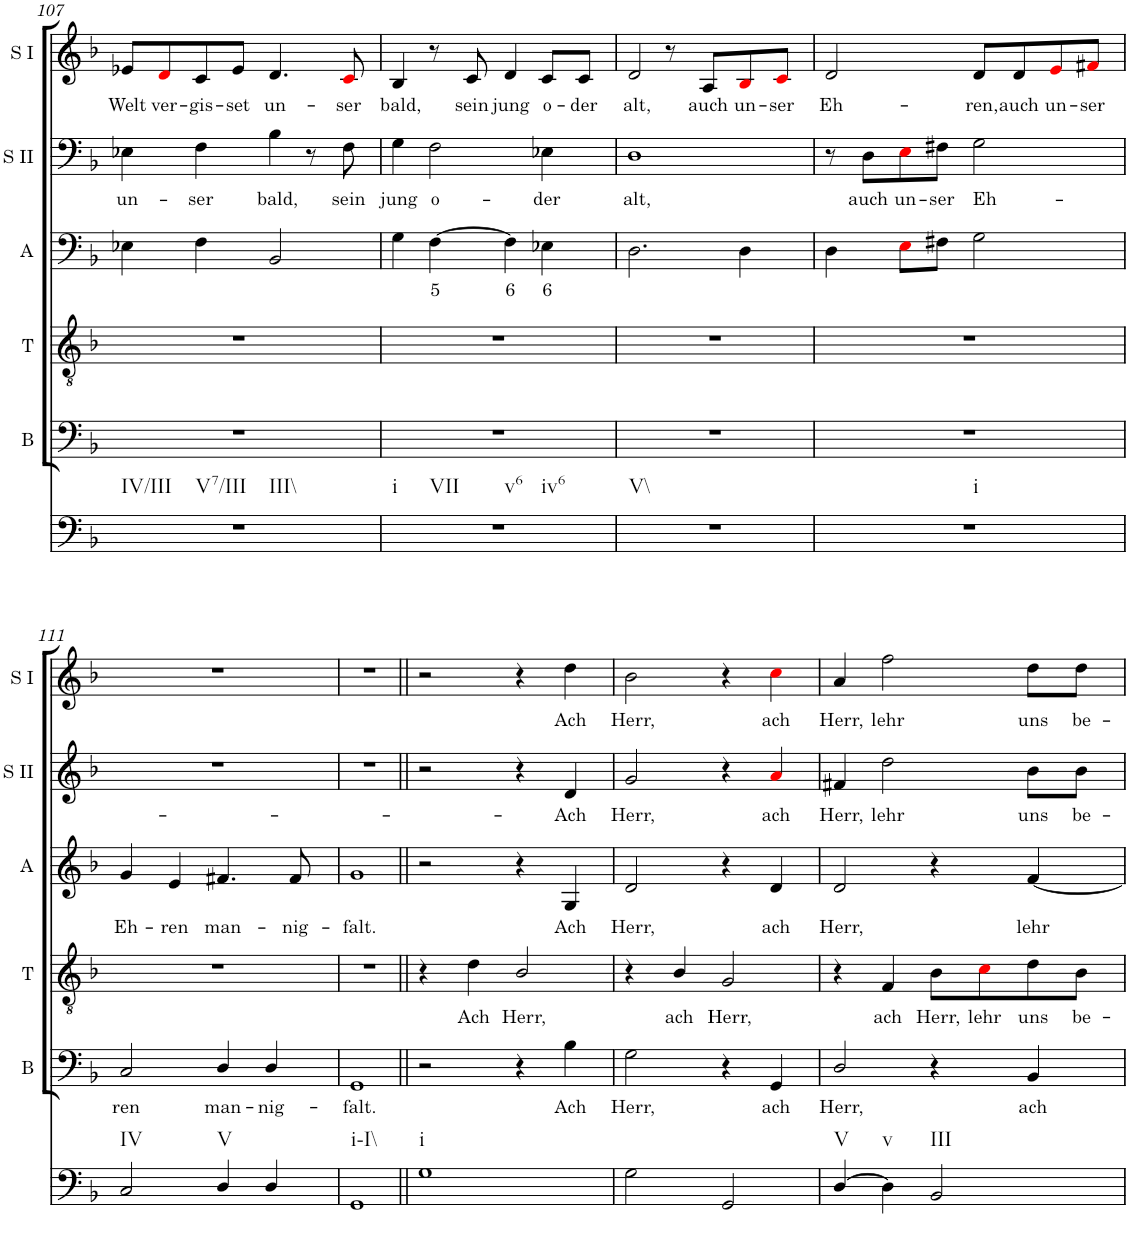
**kern	**kern	**text	**kern	**text	**kern	**text	**kern	**text	**kern	**text
*part6	*part5	*part5	*part4	*part4	*part3	*part3	*part2	*part2	*part1	*part1
*staff6	*staff5	*staff5	*staff4	*staff4	*staff3	*staff3	*staff2	*staff2	*staff1	*staff1
*I"Continuo	*I"Bass	*	*I"Tenor	*	*I"Alto	*	*I"Soprano II	*	*I"Soprano I	*
*	*I'B	*	*I'T	*	*I'A	*	*I'S II	*	*I'S I	*
!!LO:PB:g=z
*clefF4	*clefF4	*	*clefF4	*	*clefF4	*	*clefGv2	*	*clefG2	*
*k[b-]	*k[b-]	*	*k[b-]	*	*k[b-]	*	*k[b-]	*	*k[b-]	*
*M4/4	*M4/4	*	*M4/4	*	*M4/4	*	*M4/4	*	*M4/4	*
=107	=107	=107	=107	=107	=107	=107	=107	=107	=107	=107
!LO:TX:b:t=IV/III	!	!	!	!	!	!	!	!	!	!
!LO:TX:b:t=V7/III	!	!	!	!	!	!	!	!	!	!
!LO:TX:b:t=III\\	!	!	!	!	!	!	!	!	!	!
!	!	!	!	!	!	!	!	!LO:LY:b	!	!LO:LY:b
1r	1r	.	1r	.	4E-X\	.	4E-X\	un-	8e-X/L	Welt
!	!	!	!	!	!	!	!	!	!	!LO:LY:b
.	.	.	.	.	.	.	.	.	8di/	ver-
!	!	!	!	!	!	!	!	!LO:LY:b	!	!LO:LY:b
.	.	.	.	.	4F\	.	4F\	ser	8c/	gis-
!	!	!	!	!	!	!	!	!	!	!LO:LY:b
.	.	.	.	.	.	.	.	.	8e-/J	set
!	!	!	!	!	!	!	!	!LO:LY:b	!	!LO:LY:b
.	.	.	.	.	2BB-/	.	4B-\	bald,	4.d/	un-
.	.	.	.	.	.	.	8r	.	.	.
!	!	!	!	!	!	!	!	!LO:LY:b	!	!LO:LY:b
.	.	.	.	.	.	.	8F\	sein	8ci/	ser
=108	=108	=108	=108	=108	=108	=108	=108	=108	=108	=108
!LO:TX:b:t=i	!	!	!	!	!	!	!	!	!	!
!LO:TX:b:t=VII	!	!	!	!	!	!	!	!	!	!
!LO:TX:b:t=v6	!	!	!	!	!	!	!	!	!	!
!LO:TX:b:t=iv6	!	!	!	!	!	!	!	!	!	!
!	!	!	!	!	!	!	!	!LO:LY:b	!	!LO:LY:b
1r	1r	.	1r	.	4G\	.	4G\	jung	4B-/	bald,
!	!	!	!	!	!	!LO:LY:b	!	!LO:LY:b	!	!
.	.	.	.	.	[4F\	5	2F\	o-	8r	.
!	!	!	!	!	!	!	!	!	!	!LO:LY:b
.	.	.	.	.	.	.	.	.	8c/	sein
!	!	!	!	!	!	!LO:LY:b	!	!	!	!LO:LY:b
.	.	.	.	.	4F\]	6	.	.	4d/	jung
!	!	!	!	!	!	!LO:LY:b	!	!LO:LY:b	!	!LO:LY:b
.	.	.	.	.	4E-X\	6	4E-X\	der	8c/L	o-
!	!	!	!	!	!	!	!	!	!	!LO:LY:b
.	.	.	.	.	.	.	.	.	8c/J	der
=109	=109	=109	=109	=109	=109	=109	=109	=109	=109	=109
!LO:TX:b:t=V\\	!	!	!	!	!	!	!	!	!	!
!	!	!	!	!	!	!	!	!LO:LY:b	!	!LO:LY:b
1r	1r	.	1r	.	2.D\	.	1D	alt,	2d/	alt,
.	.	.	.	.	.	.	.	.	8r	.
!	!	!	!	!	!	!	!	!	!	!LO:LY:b
.	.	.	.	.	.	.	.	.	8A/L	auch
!	!	!	!	!	!	!	!	!	!	!LO:LY:b
.	.	.	.	.	4D\	.	.	.	8B-i/	un-
!	!	!	!	!	!	!	!	!	!	!LO:LY:b
.	.	.	.	.	.	.	.	.	8ci/J	ser
=110	=110	=110	=110	=110	=110	=110	=110	=110	=110	=110
!LO:TX:b:t=i	!	!	!	!	!	!	!	!	!	!
!	!	!	!	!	!	!	!	!	!	!LO:LY:b
1r	1r	.	1r	.	4D\	.	8r	.	2d/	Eh-
!	!	!	!	!	!	!	!	!LO:LY:b	!	!
.	.	.	.	.	.	.	8D\L	auch	.	.
!	!	!	!	!	!	!	!	!LO:LY:b	!	!
.	.	.	.	.	8Ei\L	.	8Ei\	un-	.	.
!	!	!	!	!	!	!	!	!LO:LY:b	!	!
.	.	.	.	.	8F#X\J	.	8F#X\J	ser	.	.
!	!	!	!	!	!	!	!	!LO:LY:b	!	!LO:LY:b
.	.	.	.	.	2G\	.	2G\	Eh-	8d/L	ren,
!	!	!	!	!	!	!	!	!	!	!LO:LY:b
.	.	.	.	.	.	.	.	.	8d/	auch
!	!	!	!	!	!	!	!	!	!	!LO:LY:b
.	.	.	.	.	.	.	.	.	8ei/	un-
!	!	!	!	!	!	!	!	!	!	!LO:LY:b
.	.	.	.	.	.	.	.	.	8f#Xi/J	ser
!!LO:LB:g=z
=111	=111	=111	=111	=111	=111	=111	=111	=111	=111	=111
!LO:TX:b:t=IV	!	!	!	!	!	!	!	!	!	!
!	!	!LO:LY:b	!	!	!	!LO:LY:b	!	!	!	!
2C/	2C/	ren	1r	.	4g/	Eh-	1r	.	1r	.
!	!	!	!	!	!	!LO:LY:b	!	!	!	!
.	.	.	.	.	4e/	ren	.	.	.	.
!LO:TX:b:t=V	!	!	!	!	!	!	!	!	!	!
!	!	!LO:LY:b	!	!	!	!LO:LY:b	!	!	!	!
4D/	4D/	man-	.	.	4.f#X/	man-	.	.	.	.
!	!	!LO:LY:b	!	!	!	!	!	!	!	!
4D/	4D/	nig-	.	.	.	.	.	.	.	.
!	!	!	!	!	!	!LO:LY:b	!	!	!	!
.	.	.	.	.	8f#/	nig-	.	.	.	.
=112	=112	=112	=112	=112	=112	=112	=112	=112	=112	=112
!LO:TX:b:t=i\\-I\\	!	!	!	!	!	!	!	!	!	!
!	!	!LO:LY:b	!	!	!	!LO:LY:b	!	!	!	!
1GG	1GG	falt.	1r	.	1g	falt.	1r	.	1r	.
=113||	=113||	=113||	=113||	=113||	=113||	=113||	=113||	=113||	=113||	=113||
!LO:TX:b:t=i	!	!	!	!	!	!	!	!	!	!
1G	2r	.	4r	.	2r	.	2r	.	2r	.
!	!	!	!	!LO:LY:b	!	!	!	!	!	!
.	.	.	4d\	Ach	.	.	.	.	.	.
!	!	!	!	!LO:LY:b	!	!	!	!	!	!
.	4r	.	2B-/	Herr,	4r	.	4r	.	4r	.
!	!	!LO:LY:b	!	!	!	!LO:LY:b	!	!LO:LY:b	!	!LO:LY:b
.	4B-\	Ach	.	.	4G/	Ach	4d/	Ach	4dd\	Ach
=114	=114	=114	=114	=114	=114	=114	=114	=114	=114	=114
!	!	!LO:LY:b	!	!	!	!LO:LY:b	!	!LO:LY:b	!	!LO:LY:b
2G\	2G\	Herr,	4r	.	2d/	Herr,	2g/	Herr,	2b-\	Herr,
!	!	!	!	!LO:LY:b	!	!	!	!	!	!
.	.	.	4B-/	ach	.	.	.	.	.	.
!	!	!	!	!LO:LY:b	!	!	!	!	!	!
2GG/	4r	.	2G/	Herr,	4r	.	4r	.	4r	.
!	!	!LO:LY:b	!	!	!	!LO:LY:b	!	!LO:LY:b	!	!LO:LY:b
.	4GG/	ach	.	.	4d/	ach	4ai/	ach	4cci\	ach
=115	=115	=115	=115	=115	=115	=115	=115	=115	=115	=115
!LO:TX:b:t=V	!	!	!	!	!	!	!	!	!	!
!	!	!LO:LY:b	!	!	!	!LO:LY:b	!	!LO:LY:b	!	!LO:LY:b
[4D/	2D/	Herr,	4r	.	2d/	Herr,	4f#X/	Herr,	4a/	Herr,
!LO:TX:b:t=v	!	!	!	!	!	!	!	!	!	!
!	!	!	!	!LO:LY:b	!	!	!	!LO:LY:b	!	!LO:LY:b
4D\]	.	.	4F/	ach	.	.	2dd\	lehr	2ff\	lehr
!LO:TX:b:t=III	!	!	!	!	!	!	!	!	!	!
!	!	!	!	!LO:LY:b	!	!	!	!	!	!
2BB-/	4r	.	8B-\L	Herr,	4r	.	.	.	.	.
!	!	!	!	!LO:LY:b	!	!	!	!	!	!
.	.	.	8ci\	lehr	.	.	.	.	.	.
!	!	!LO:LY:b	!	!LO:LY:b	!	!LO:LY:b	!	!LO:LY:b	!	!LO:LY:b
.	4BB-/	ach	8d\	uns	[4f/	lehr	8b-\L	uns	8dd\L	uns
!	!	!	!	!LO:LY:b	!	!	!	!LO:LY:b	!	!LO:LY:b
.	.	.	8B-\J	be-	.	.	8b-\J	be-	8dd\J	be-
=	=	=	=	=	=	=	=	=	=	=
*-	*-	*-	*-	*-	*-	*-	*-	*-	*-	*-
